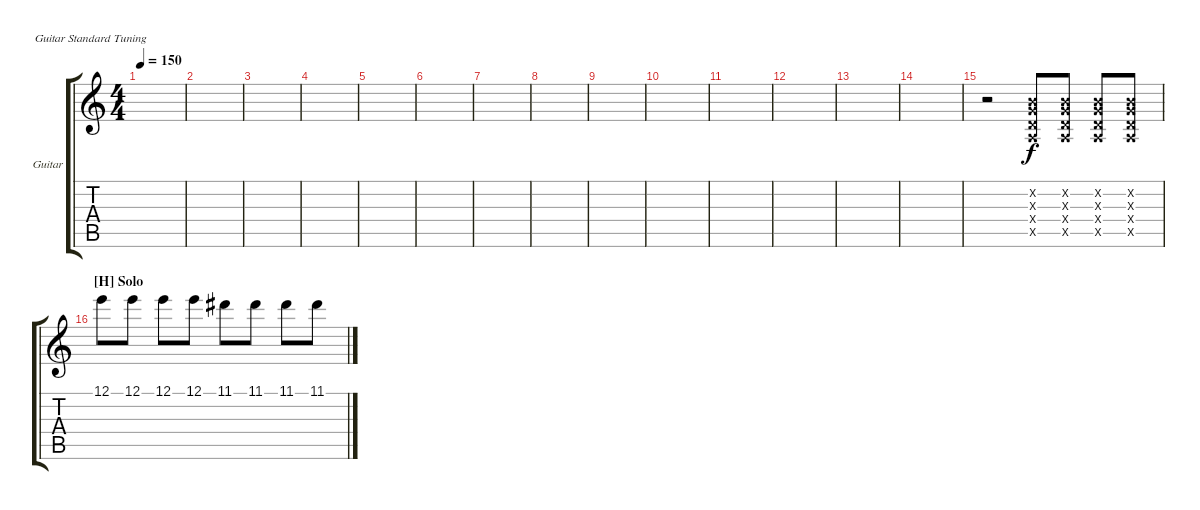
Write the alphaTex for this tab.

\defaultSystemsLayout 4
\bracketExtendMode groupsimilarinstruments
\firstSystemTrackNameOrientation horizontal
\otherSystemsTrackNameOrientation horizontal
\track ("Guitar" "Guitar") {instrument electricguitarclean}
\staff {score tabs}
\tuning (E4 B3 G3 D3 A2 E2)
\ts (4 4)
\tempo 150
\clef g2
\ks c
|
|
|
|
|
|
|
|
|
|
|
|
|
|
r.2 (0.2{x} 0.3{x} 0.4{x} 0.5{x}).8 (0.2{x} 0.3{x} 0.4{x} 0.5{x}).8 (0.2{x} 0.3{x} 0.4{x} 0.5{x}).8 (0.2{x} 0.3{x} 0.4{x} 0.5{x}).8 |
\section ("H" "Solo")
12.1.8 12.1.8 12.1.8 12.1.8 11.1.8 11.1.8 11.1.8 11.1.8
